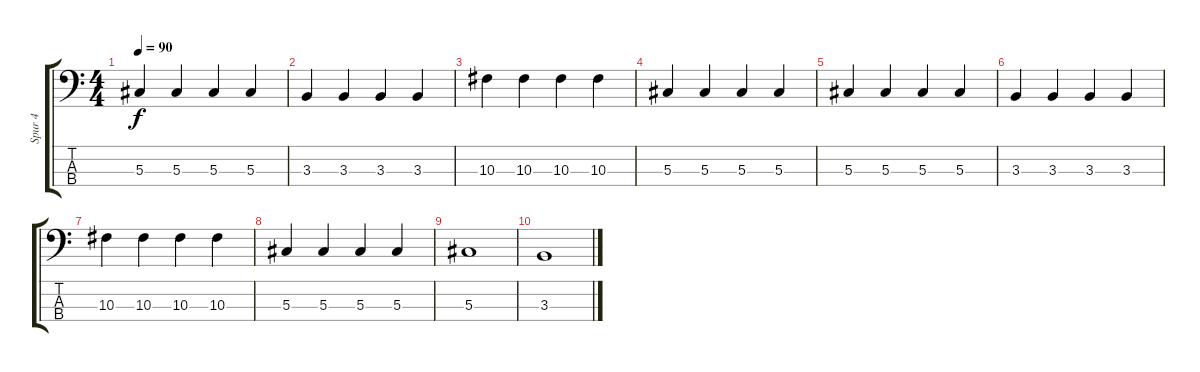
\track ("Spur 4" "Spur 4") {instrument electricbassfinger}
\staff {score tabs}
\tuning (Gb2 Db2 Ab1 Db1) {hide}
\ts (4 4)
\tempo 90
\clef f4
\ks c
5.3.4{dy f} 5.3.4 5.3.4 5.3.4 |
3.3.4 3.3.4 3.3.4 3.3.4 |
10.3.4 10.3.4 10.3.4 10.3.4 |
5.3.4 5.3.4 5.3.4 5.3.4 |
5.3.4 5.3.4 5.3.4 5.3.4 |
3.3.4 3.3.4 3.3.4 3.3.4 |
10.3.4 10.3.4 10.3.4 10.3.4 |
5.3.4 5.3.4 5.3.4 5.3.4 |
5.3.1 |
3.3.1
